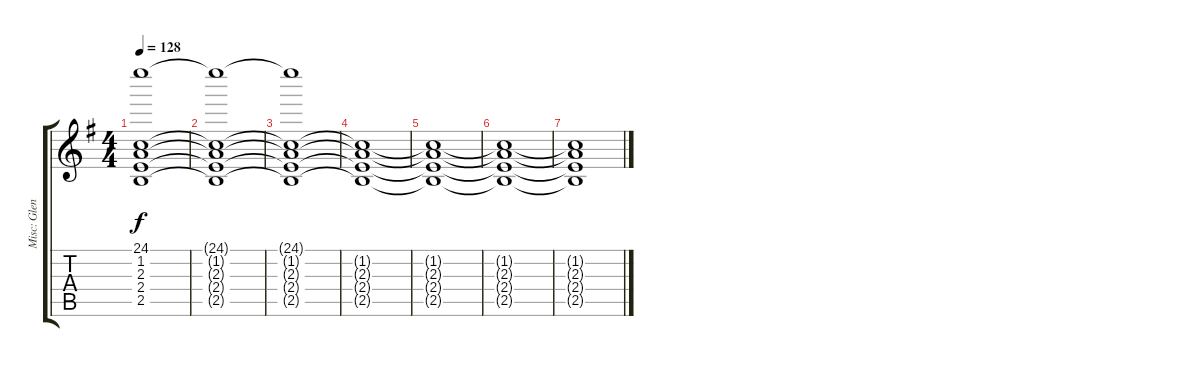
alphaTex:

\track ("Misc: Glenn" "Misc: Glen") {instrument electricguitarjazz}
\staff {score tabs}
\tuning (E4 B3 G3 D3 A2 E2) {hide}
\ts (4 4)
\tempo 128
\clef g2
\ks g
(24.1{t} 1.2{t} 2.3{t} 2.4{t} 2.5{t}).1{dy f} |
(24.1{t} 1.2{t} 2.3{t} 2.4{t} 2.5{t}).1 |
(24.1{t} 1.2{t} 2.3{t} 2.4{t} 2.5{t}).1 |
(1.2{t} 2.3{t} 2.4{t} 2.5{t}).1 |
(1.2{t} 2.3{t} 2.4{t} 2.5{t}).1 |
(1.2{t} 2.3{t} 2.4{t} 2.5{t}).1 |
(1.2{t} 2.3{t} 2.4{t} 2.5{t}).1
